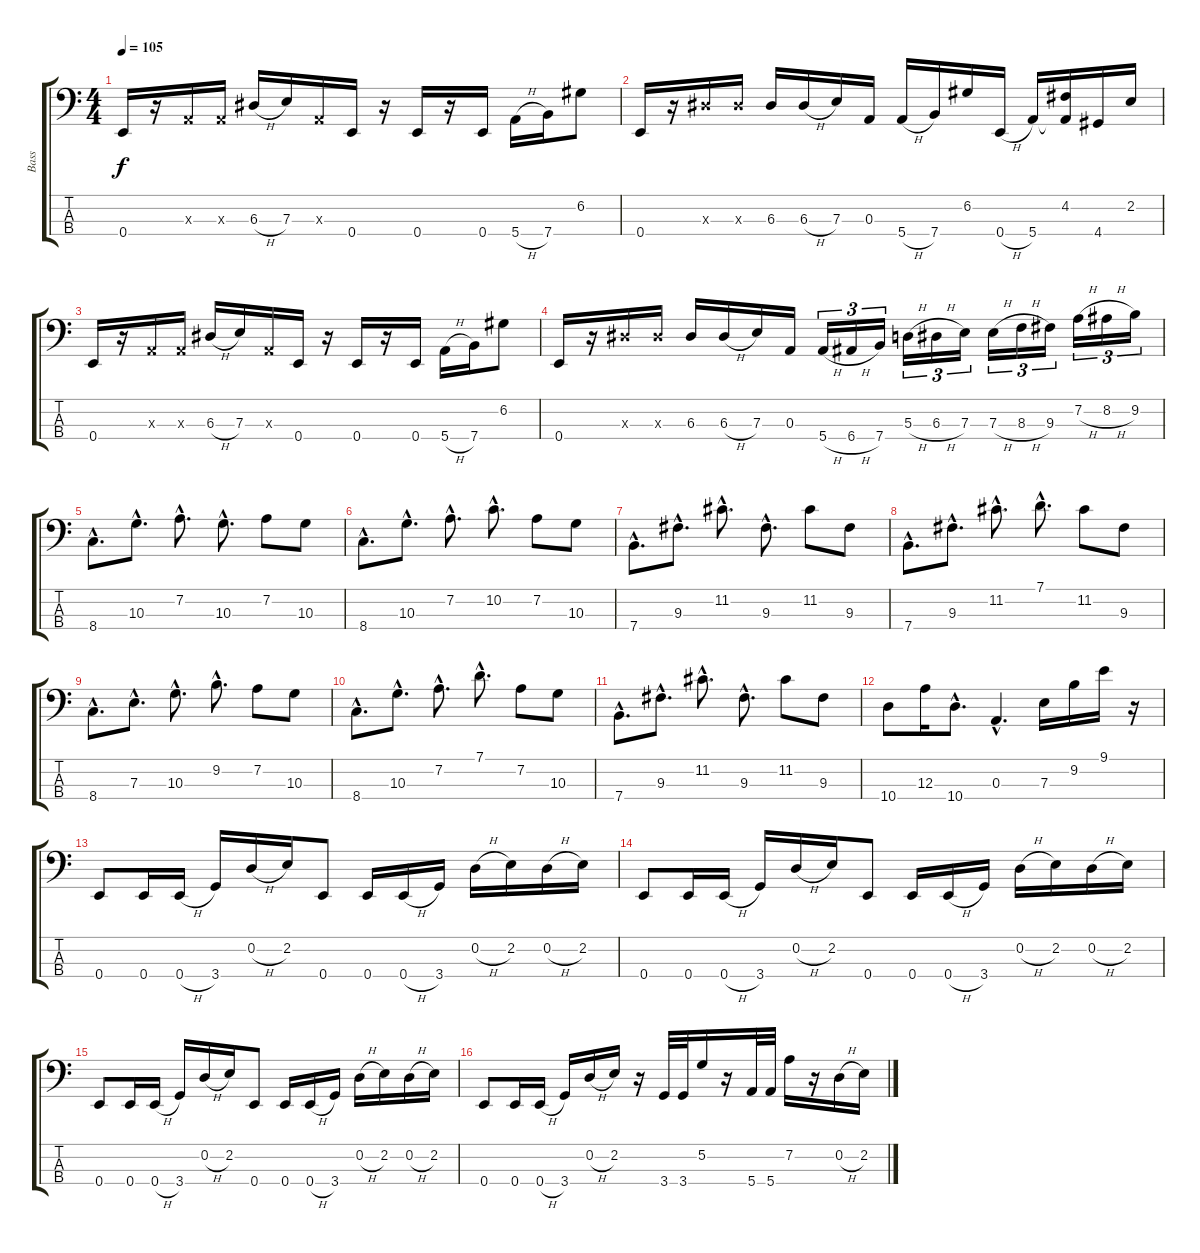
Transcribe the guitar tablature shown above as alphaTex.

\track ("Bass" "Bass") {instrument slapbass2}
\staff {score tabs}
\tuning (G2 D2 A1 E1) {hide}
\ts (4 4)
\tempo 105
\clef f4
\ks c
0.4.16{dy f} r.16 0.3{x}.16 0.3{x}.16 6.3{h}.16 7.3.16 0.3{x}.16 0.4.16 r.16 0.4.16 r.16 0.4.16 5.4{h}.16 7.4.16 6.2.8 |
0.4.16 r.16 6.3{x}.16 6.3{x}.16 6.3.16 6.3{h}.16 7.3.16 0.3.16 5.4{h}.16 7.4.16 6.2.16 0.4{h}.16 5.4.16 (4.2 5.4{t}).16 4.4.16 2.2.16 |
0.4.16 r.16 0.3{x}.16 0.3{x}.16 6.3{h}.16 7.3.16 0.3{x}.16 0.4.16 r.16 0.4.16 r.16 0.4.16 5.4{h}.16 7.4.16 6.2.8 |
0.4.16 r.16 6.3{x}.16 6.3{x}.16 6.3.16 6.3{h}.16 7.3.16 0.3.16 5.4{h}.16{tu (3 2) instrument electricbassfinger} 6.4{h}.16{tu (3 2)} 7.4.16{tu (3 2)} 5.3{h}.16{tu (3 2)} 6.3{h}.16{tu (3 2)} 7.3.16{tu (3 2)} 7.3{h}.16{tu (3 2)} 8.3{h}.16{tu (3 2)} 9.3.16{tu (3 2)} 7.2{h}.16{tu (3 2)} 8.2{h}.16{tu (3 2)} 9.2.16{tu (3 2)} |
8.4{hac}.8{d instrument slapbass2} 10.3{hac}.8{d} 7.2{hac}.8{d} 10.3{hac}.8{d} 7.2.8 10.3.8 |
8.4{hac}.8{d} 10.3{hac}.8{d} 7.2{hac}.8{d} 10.2{hac}.8{d} 7.2.8 10.3.8 |
7.4{hac}.8{d} 9.3{hac}.8{d} 11.2{hac}.8{d} 9.3{hac}.8{d} 11.2.8 9.3.8 |
7.4{hac}.8{d} 9.3{hac}.8{d} 11.2{hac}.8{d} 7.1{hac}.8{d} 11.2.8 9.3.8 |
8.4{hac}.8{d} 7.3{hac}.8{d} 10.3{hac}.8{d} 9.2{hac}.8{d} 7.2.8 10.3.8 |
8.4{hac}.8{d} 10.3{hac}.8{d} 7.2{hac}.8{d} 7.1{hac}.8{d} 7.2.8 10.3.8 |
7.4{hac}.8{d} 9.3{hac}.8{d} 11.2{hac}.8{d} 9.3{hac}.8{d} 11.2.8 9.3.8 |
10.4.8 12.3.16 10.4{hac}.8{d} 0.3{hac}.4{d} 7.3.16 9.2.16 9.1.16 r.16 |
0.4.8{instrument slapbass1} 0.4.16 0.4{h}.16 3.4.16 0.2{h}.16 2.2.16 0.4.8 0.4.16 0.4{h}.16 3.4.16 0.2{h}.16 2.2.16 0.2{h}.16 2.2.16 |
0.4.8 0.4.16 0.4{h}.16 3.4.16 0.2{h}.16 2.2.16 0.4.8 0.4.16 0.4{h}.16 3.4.16 0.2{h}.16 2.2.16 0.2{h}.16 2.2.16 |
0.4.8 0.4.16 0.4{h}.16 3.4.16 0.2{h}.16 2.2.16 0.4.8 0.4.16 0.4{h}.16 3.4.16 0.2{h}.16 2.2.16 0.2{h}.16 2.2.16 |
0.4.8 0.4.16 0.4{h}.16 3.4.16 0.2{h}.16 2.2.16 r.16 3.4.32 3.4.32 5.2.16 r.16 5.4.32 5.4.32 7.2.16 r.16 0.2{h}.16 2.2.16
